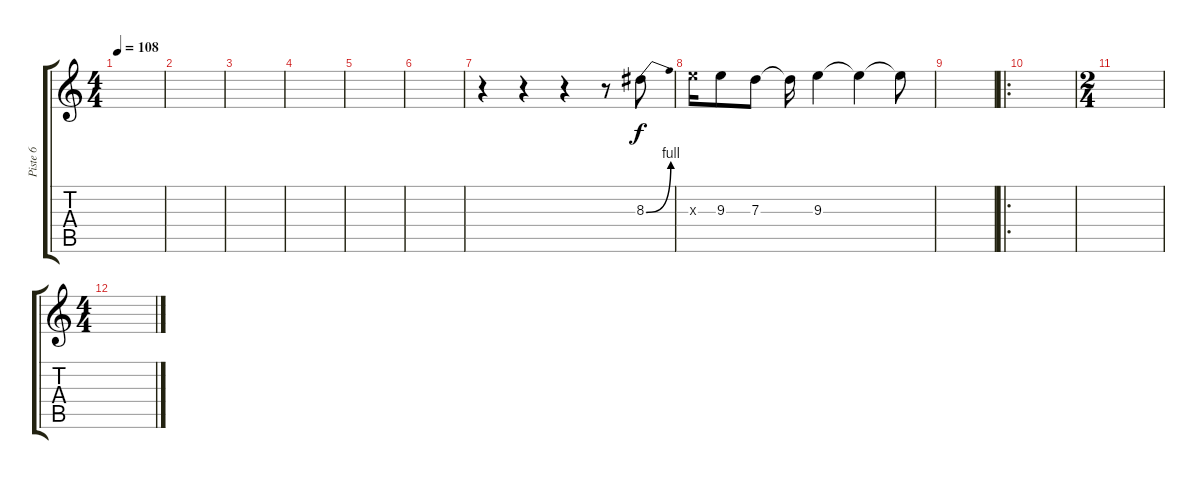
\track ("Piste 6" "Piste 6") {instrument electricguitarclean}
\staff {score tabs}
\tuning (E4 B3 G3 D3 A2 E2) {hide}
\ts (4 4)
\tempo 108
\clef g2
\ks c
|
|
|
|
|
|
r.4 r.4 r.4 r.8 8.3{be (bend 0 0 60 4)}.8 |
9.3{x}.16 9.3.8 7.3.8 7.3{t}.16 9.3.4 9.3{t}.4 9.3{t}.8 |
|
\ro
|
\ts (2 4)
|
\ts (4 4)
